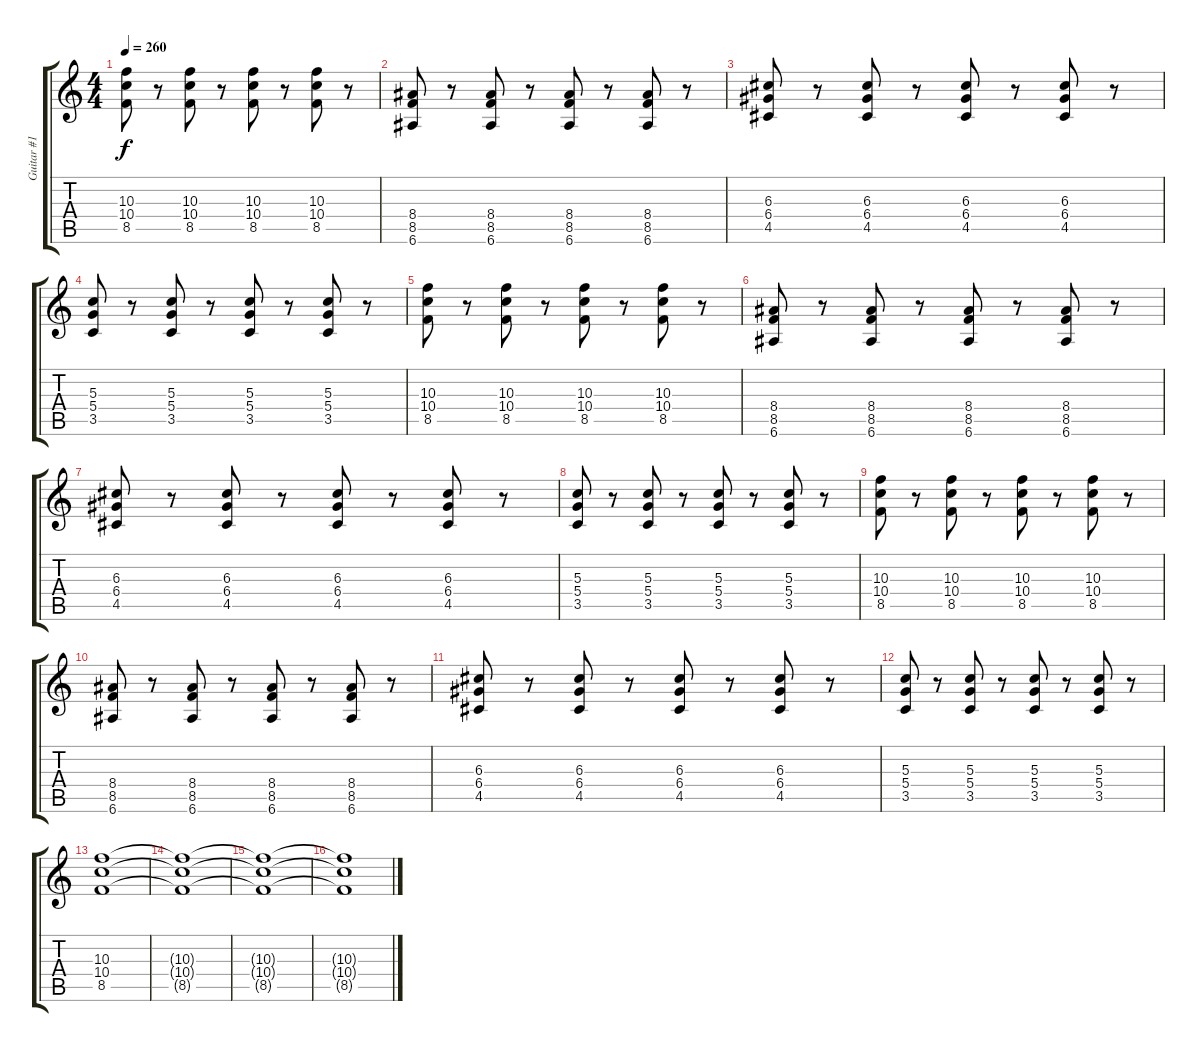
\track ("Guitar #1" "Guitar #1") {instrument electricguitarclean}
\staff {score tabs}
\tuning (E4 B3 G3 D3 A2 E2) {hide}
\ts (4 4)
\tempo 260
\clef g2
\ks c
(10.3 10.4 8.5).8{dy f} r.8 (10.3 10.4 8.5).8 r.8 (10.3 10.4 8.5).8 r.8 (10.3 10.4 8.5).8 r.8 |
(8.4 8.5 6.6).8 r.8 (8.4 8.5 6.6).8 r.8 (8.4 8.5 6.6).8 r.8 (8.4 8.5 6.6).8 r.8 |
(6.3 6.4 4.5).8 r.8 (6.3 6.4 4.5).8 r.8 (6.3 6.4 4.5).8 r.8 (6.3 6.4 4.5).8 r.8 |
(5.3 5.4 3.5).8 r.8 (5.3 5.4 3.5).8 r.8 (5.3 5.4 3.5).8 r.8 (5.3 5.4 3.5).8 r.8 |
(10.3 10.4 8.5).8 r.8 (10.3 10.4 8.5).8 r.8 (10.3 10.4 8.5).8 r.8 (10.3 10.4 8.5).8 r.8 |
(8.4 8.5 6.6).8 r.8 (8.4 8.5 6.6).8 r.8 (8.4 8.5 6.6).8 r.8 (8.4 8.5 6.6).8 r.8 |
(6.3 6.4 4.5).8 r.8 (6.3 6.4 4.5).8 r.8 (6.3 6.4 4.5).8 r.8 (6.3 6.4 4.5).8 r.8 |
(5.3 5.4 3.5).8 r.8 (5.3 5.4 3.5).8 r.8 (5.3 5.4 3.5).8 r.8 (5.3 5.4 3.5).8 r.8 |
(10.3 10.4 8.5).8 r.8 (10.3 10.4 8.5).8 r.8 (10.3 10.4 8.5).8 r.8 (10.3 10.4 8.5).8 r.8 |
(8.4 8.5 6.6).8 r.8 (8.4 8.5 6.6).8 r.8 (8.4 8.5 6.6).8 r.8 (8.4 8.5 6.6).8 r.8 |
(6.3 6.4 4.5).8 r.8 (6.3 6.4 4.5).8 r.8 (6.3 6.4 4.5).8 r.8 (6.3 6.4 4.5).8 r.8 |
(5.3 5.4 3.5).8 r.8 (5.3 5.4 3.5).8 r.8 (5.3 5.4 3.5).8 r.8 (5.3 5.4 3.5).8 r.8 |
(10.3 10.4 8.5).1 |
(10.3{t} 10.4{t} 8.5{t}).1{volume 12} |
(10.3{t} 10.4{t} 8.5{t}).1{volume 11} |
(10.3{t} 10.4{t} 8.5{t}).1{volume 10}
